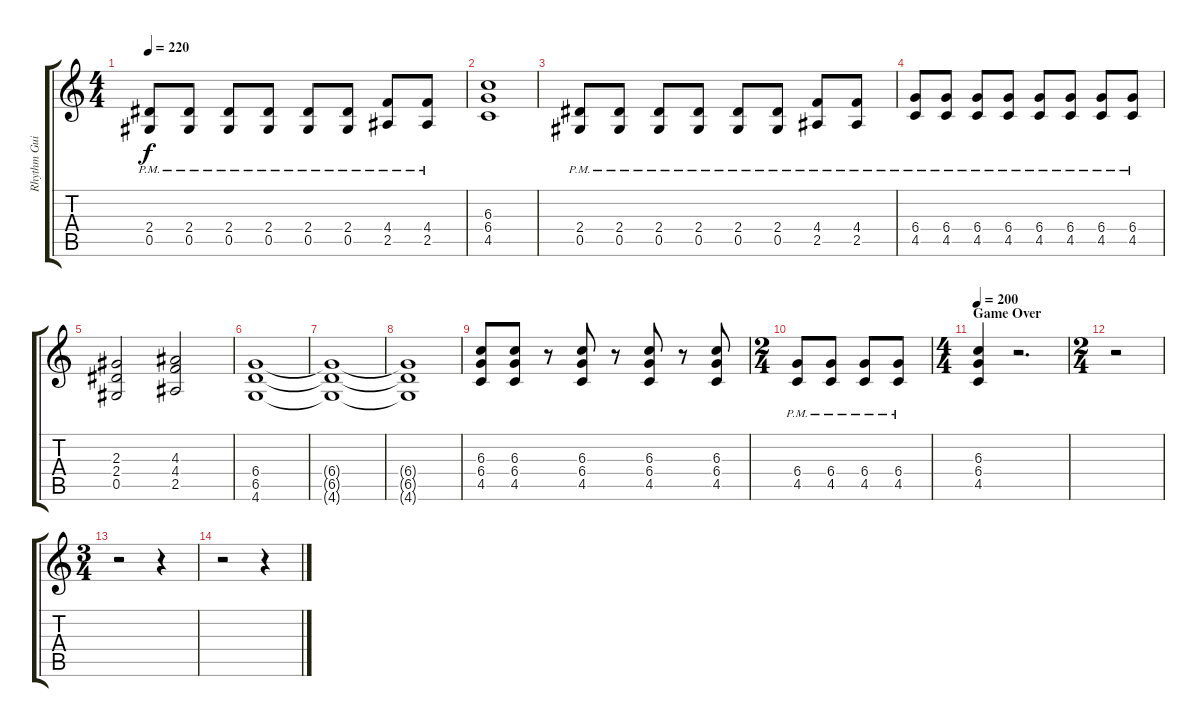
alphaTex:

\track ("Rhythm Guitar 2" "Rhythm Gui") {instrument overdrivenguitar}
\staff {score tabs}
\tuning (Eb4 Bb3 Gb3 Db3 Ab2 Eb2) {hide}
\ts (4 4)
\tempo 220
\clef g2
\ks c
(2.4{pm} 0.5{pm}).8{dy f} (2.4{pm} 0.5{pm}).8 (2.4{pm} 0.5{pm}).8 (2.4{pm} 0.5{pm}).8 (2.4{pm} 0.5{pm}).8 (2.4{pm} 0.5{pm}).8 (4.4{pm} 2.5{pm}).8 (4.4{pm} 2.5{pm}).8 |
(6.3 6.4 4.5).1 |
(2.4{pm} 0.5{pm}).8 (2.4{pm} 0.5{pm}).8 (2.4{pm} 0.5{pm}).8 (2.4{pm} 0.5{pm}).8 (2.4{pm} 0.5{pm}).8 (2.4{pm} 0.5{pm}).8 (4.4{pm} 2.5{pm}).8 (4.4{pm} 2.5{pm}).8 |
(6.4{pm} 4.5{pm}).8 (6.4{pm} 4.5{pm}).8 (6.4{pm} 4.5{pm}).8 (6.4{pm} 4.5{pm}).8 (6.4{pm} 4.5{pm}).8 (6.4{pm} 4.5{pm}).8 (6.4{pm} 4.5{pm}).8 (6.4{pm} 4.5{pm}).8 |
(2.3 2.4 0.5).2 (4.3 4.4 2.5).2 |
(6.4 6.5 4.6).1 |
(6.4{t} 6.5{t} 4.6{t}).1 |
(6.4{t} 6.5{t} 4.6{t}).1 |
(6.3 6.4 4.5).8 (6.3 6.4 4.5).8 r.8 (6.3 6.4 4.5).8 r.8 (6.3 6.4 4.5).8 r.8 (6.3 6.4 4.5).8 |
\ts (2 4)
(6.4{pm} 4.5{pm}).8 (6.4{pm} 4.5{pm}).8 (6.4{pm} 4.5{pm}).8 (6.4{pm} 4.5{pm}).8 |
\ts (4 4)
\section ("" "Game Over")
\tempo 200
(6.3 6.4 4.5).4 r.2{d} |
\ts (2 4)
r.2 |
\ts (3 4)
r.2 r.4 |
r.2 r.4
